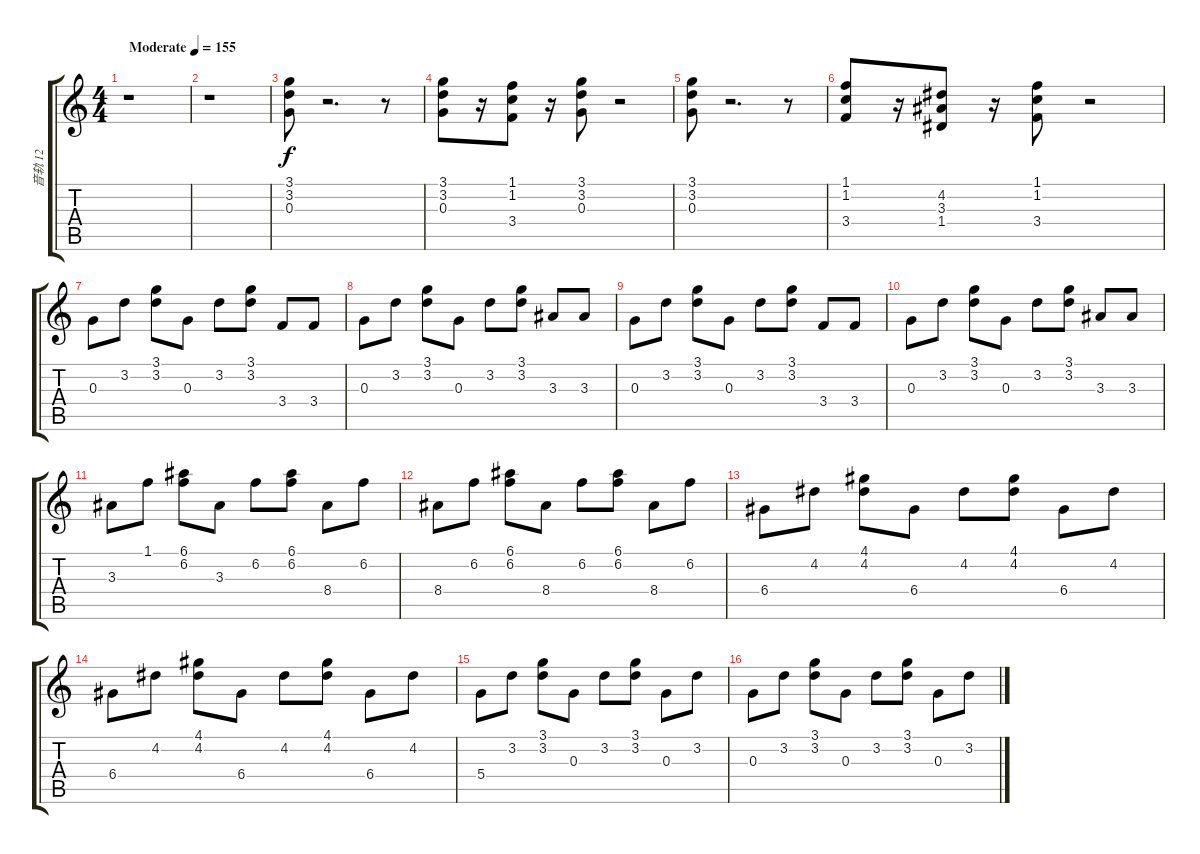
\track ("音轨 12" "音轨 12") {instrument overdrivenguitar}
\staff {score tabs}
\tuning (E4 B3 G3 D3 A2 E2) {hide}
\ts (4 4)
\tempo (155 "Moderate")
\clef g2
\ks c
r.1{dy f instrument overdrivenguitar} |
r.1 |
(3.1 3.2 0.3).8{instrument overdrivenguitar} r.2{d} r.8 |
(3.1 3.2 0.3).8 r.16 (1.1 1.2 3.4).8 r.16 (3.1 3.2 0.3).8 r.2 |
(3.1 3.2 0.3).8 r.2{d} r.8 |
(1.1 1.2 3.4).8 r.16 (4.2 3.3 1.4).8 r.16 (1.1 1.2 3.4).8 r.2 |
0.3.8 3.2.8 (3.1 3.2).8 0.3.8 3.2.8 (3.1 3.2).8 3.4.8 3.4.8 |
0.3.8 3.2.8 (3.1 3.2).8 0.3.8 3.2.8 (3.1 3.2).8 3.3.8 3.3.8 |
0.3.8 3.2.8 (3.1 3.2).8 0.3.8 3.2.8 (3.1 3.2).8 3.4.8 3.4.8 |
0.3.8 3.2.8 (3.1 3.2).8 0.3.8 3.2.8 (3.1 3.2).8 3.3.8 3.3.8 |
3.3.8 1.1.8 (6.1 6.2).8 3.3.8 6.2.8 (6.1 6.2).8 8.4.8 6.2.8 |
8.4.8 6.2.8 (6.1 6.2).8 8.4.8 6.2.8 (6.1 6.2).8 8.4.8 6.2.8 |
6.4.8 4.2.8 (4.1 4.2).8 6.4.8 4.2.8 (4.1 4.2).8 6.4.8 4.2.8 |
6.4.8 4.2.8 (4.1 4.2).8 6.4.8 4.2.8 (4.1 4.2).8 6.4.8 4.2.8 |
5.4.8 3.2.8 (3.1 3.2).8 0.3.8 3.2.8 (3.1 3.2).8 0.3.8 3.2.8 |
0.3.8 3.2.8 (3.1 3.2).8 0.3.8 3.2.8 (3.1 3.2).8 0.3.8 3.2.8
